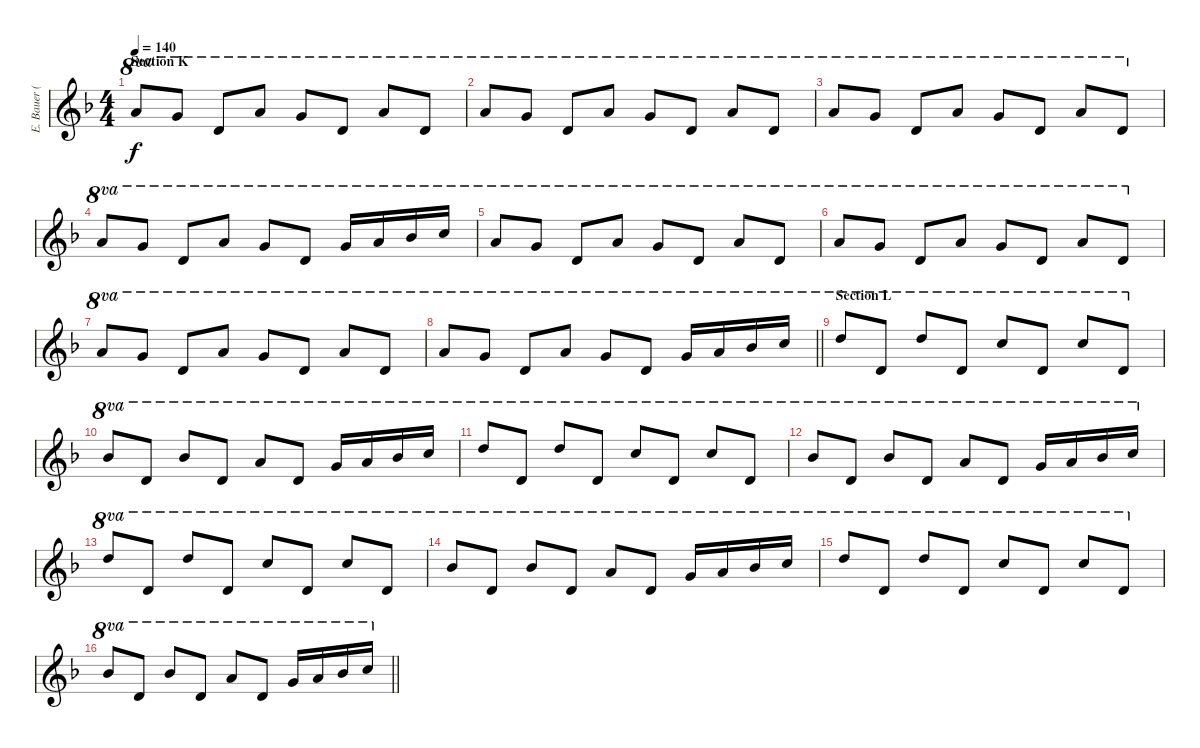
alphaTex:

\track ("E. Bauer (Keyboard)" "E. Bauer (") {instrument sitar}
\staff {score}
\tuning (E4 B3 G3 D3 A2 E2) {hide}
\ts (4 4)
\section ("" "Section K")
\tempo 140
\clef g2
\ks dminor
17.1.8{ot 8va dy f instrument pad1newage} 15.1.8{ot 8va} 10.1.8{ot 8va} 17.1.8{ot 8va} 15.1.8{ot 8va} 10.1.8{ot 8va} 17.1.8{ot 8va} 10.1.8{ot 8va} |
17.1.8{ot 8va} 15.1.8{ot 8va} 10.1.8{ot 8va} 17.1.8{ot 8va} 15.1.8{ot 8va} 10.1.8{ot 8va} 17.1.8{ot 8va} 10.1.8{ot 8va} |
17.1.8{ot 8va} 15.1.8{ot 8va} 10.1.8{ot 8va} 17.1.8{ot 8va} 15.1.8{ot 8va} 10.1.8{ot 8va} 17.1.8{ot 8va} 10.1.8{ot 8va} |
17.1.8{ot 8va} 15.1.8{ot 8va} 10.1.8{ot 8va} 17.1.8{ot 8va} 15.1.8{ot 8va} 10.1.8{ot 8va} 15.1.16{ot 8va} 17.1.16{ot 8va} 18.1.16{ot 8va} 20.1.16{ot 8va} |
17.1.8{ot 8va} 15.1.8{ot 8va} 10.1.8{ot 8va} 17.1.8{ot 8va} 15.1.8{ot 8va} 10.1.8{ot 8va} 17.1.8{ot 8va} 10.1.8{ot 8va} |
17.1.8{ot 8va} 15.1.8{ot 8va} 10.1.8{ot 8va} 17.1.8{ot 8va} 15.1.8{ot 8va} 10.1.8{ot 8va} 17.1.8{ot 8va} 10.1.8{ot 8va} |
17.1.8{ot 8va} 15.1.8{ot 8va} 10.1.8{ot 8va} 17.1.8{ot 8va} 15.1.8{ot 8va} 10.1.8{ot 8va} 17.1.8{ot 8va} 10.1.8{ot 8va} |
\barLineRight lightlight
17.1.8{ot 8va} 15.1.8{ot 8va} 10.1.8{ot 8va} 17.1.8{ot 8va} 15.1.8{ot 8va} 10.1.8{ot 8va} 15.1.16{ot 8va} 17.1.16{ot 8va} 18.1.16{ot 8va} 20.1.16{ot 8va} |
\section ("" "Section L")
22.1.8{ot 8va} 10.1.8{ot 8va} 22.1.8{ot 8va} 10.1.8{ot 8va} 20.1.8{ot 8va} 10.1.8{ot 8va} 20.1.8{ot 8va} 10.1.8{ot 8va} |
18.1.8{ot 8va} 10.1.8{ot 8va} 18.1.8{ot 8va} 10.1.8{ot 8va} 17.1.8{ot 8va} 10.1.8{ot 8va} 15.1.16{ot 8va} 17.1.16{ot 8va} 18.1.16{ot 8va} 20.1.16{ot 8va} |
22.1.8{ot 8va} 10.1.8{ot 8va} 22.1.8{ot 8va} 10.1.8{ot 8va} 20.1.8{ot 8va} 10.1.8{ot 8va} 20.1.8{ot 8va} 10.1.8{ot 8va} |
18.1.8{ot 8va} 10.1.8{ot 8va} 18.1.8{ot 8va} 10.1.8{ot 8va} 17.1.8{ot 8va} 10.1.8{ot 8va} 15.1.16{ot 8va} 17.1.16{ot 8va} 18.1.16{ot 8va} 20.1.16{ot 8va} |
22.1.8{ot 8va} 10.1.8{ot 8va} 22.1.8{ot 8va} 10.1.8{ot 8va} 20.1.8{ot 8va} 10.1.8{ot 8va} 20.1.8{ot 8va} 10.1.8{ot 8va} |
18.1.8{ot 8va} 10.1.8{ot 8va} 18.1.8{ot 8va} 10.1.8{ot 8va} 17.1.8{ot 8va} 10.1.8{ot 8va} 15.1.16{ot 8va} 17.1.16{ot 8va} 18.1.16{ot 8va} 20.1.16{ot 8va} |
22.1.8{ot 8va} 10.1.8{ot 8va} 22.1.8{ot 8va} 10.1.8{ot 8va} 20.1.8{ot 8va} 10.1.8{ot 8va} 20.1.8{ot 8va} 10.1.8{ot 8va} |
\barLineRight lightlight
18.1.8{ot 8va} 10.1.8{ot 8va} 18.1.8{ot 8va} 10.1.8{ot 8va} 17.1.8{ot 8va} 10.1.8{ot 8va} 15.1.16{ot 8va} 17.1.16{ot 8va} 18.1.16{ot 8va} 20.1.16{ot 8va}
